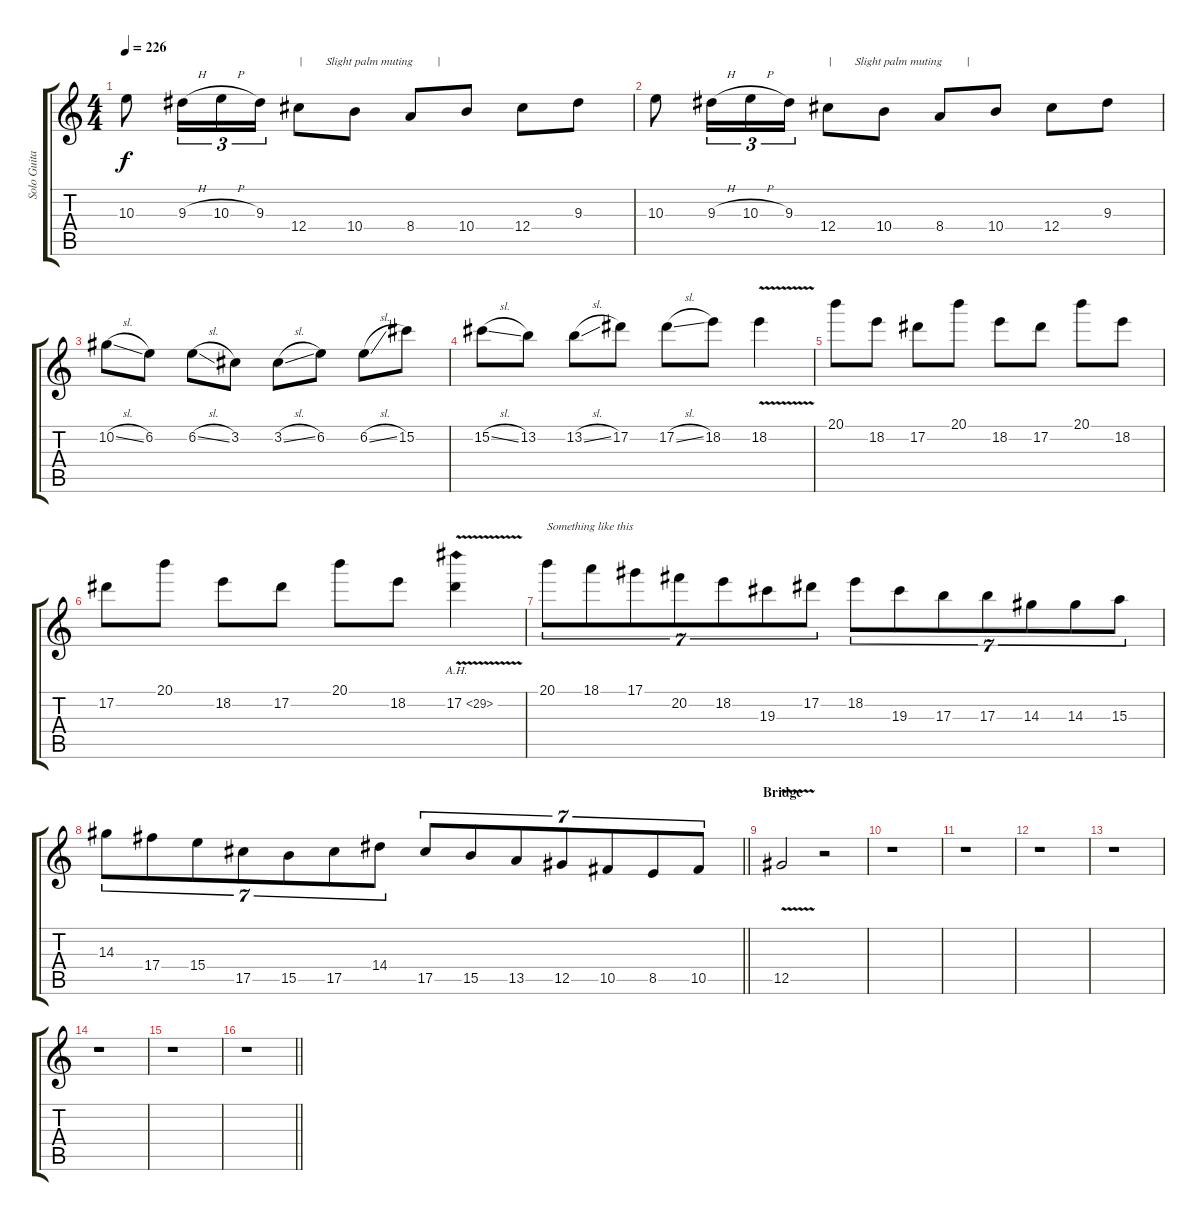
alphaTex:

\track ("Solo Guitar" "Solo Guita") {instrument overdrivenguitar}
\staff {score tabs}
\tuning (Eb4 Bb3 Gb3 Db3 Ab2 Db2) {hide}
\ts (4 4)
\tempo 226
\clef g2
\ks c
10.3.8{dy f} 9.3{h}.16{tu (3 2)} 10.3{h}.16{tu (3 2)} 9.3.16{tu (3 2)} 12.4.8{txt "|        Slight palm muting        |"} 10.4.8 8.4.8 10.4.8 12.4.8 9.3.8 |
10.3.8 9.3{h}.16{tu (3 2)} 10.3{h}.16{tu (3 2)} 9.3.16{tu (3 2)} 12.4.8{txt "|        Slight palm muting        |"} 10.4.8 8.4.8 10.4.8 12.4.8 9.3.8 |
10.2{sl}.8 6.2.8 6.2{sl}.8 3.2.8 3.2{sl}.8 6.2.8 6.2{sl}.8 15.2.8 |
15.2{sl}.8 13.2.8 13.2{sl}.8 17.2.8 17.2{sl}.8 18.2.8 18.2{v}.4 |
20.1.8 18.2.8 17.2.8 20.1.8 18.2.8 17.2.8 20.1.8 18.2.8 |
17.2.8 20.1.8 18.2.8 17.2.8 20.1.8 18.2.8 17.2{ah 12 v}.4 |
20.1.8{tu (7 4) txt "Something like this"} 18.1.8{tu (7 4)} 17.1.8{tu (7 4)} 20.2.8{tu (7 4) beam merge} 18.2.8{tu (7 4)} 19.3.8{tu (7 4)} 17.2.8{tu (7 4)} 18.2.8{tu (7 4)} 19.3.8{tu (7 4)} 17.3.8{tu (7 4)} 17.3.8{tu (7 4) beam merge} 14.3.8{tu (7 4)} 14.3.8{tu (7 4)} 15.3.8{tu (7 4)} |
\barLineRight lightlight
14.3.8{tu (7 4) beam merge} 17.4.8{tu (7 4) beam merge} 15.4.8{tu (7 4) beam merge} 17.5.8{tu (7 4) beam merge} 15.5.8{tu (7 4) beam merge} 17.5.8{tu (7 4) beam merge} 14.4.8{tu (7 4) beam split} 17.5.8{tu (7 4) beam merge} 15.5.8{tu (7 4) beam merge} 13.5.8{tu (7 4) beam merge} 12.5.8{tu (7 4) beam merge} 10.5.8{tu (7 4) beam merge} 8.5.8{tu (7 4) beam merge} 10.5.8{tu (7 4)} |
\section ("" "Bridge")
12.5{v}.2 r.2 |
r.1 |
r.1 |
r.1 |
r.1 |
r.1 |
r.1 |
\barLineRight lightlight
r.1
